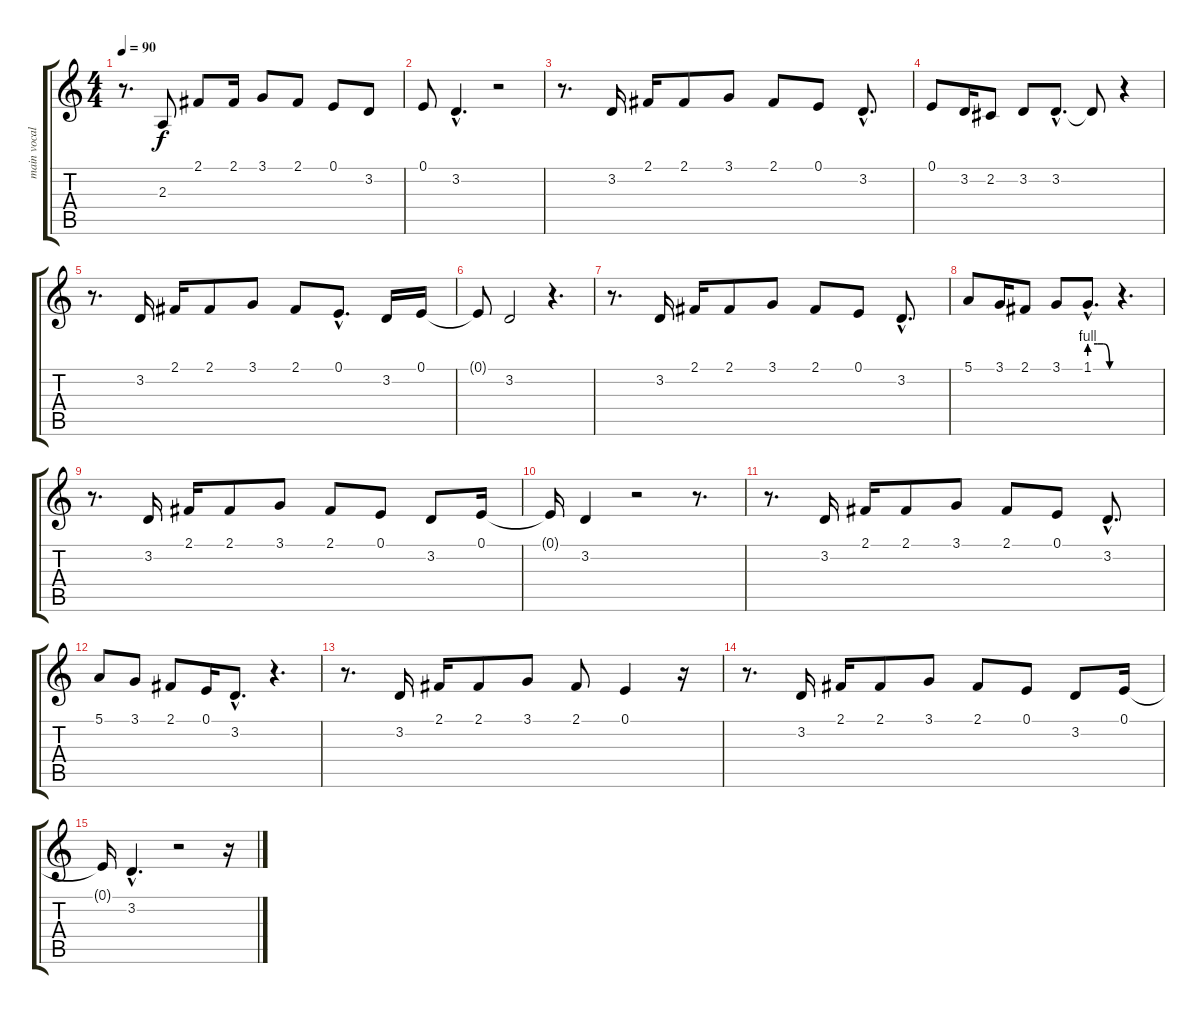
\track ("main vocal - ryan" "main vocal") {instrument oboe}
\staff {score tabs}
\tuning (E4 B3 G3 D3 A2 D2) {hide}
\ts (4 4)
\tempo 90
\clef g2
\ks c
r.8{d dy f} 2.3.8 2.1.8 2.1.16 3.1.8 2.1.8 0.1.8 3.2.8 |
0.1.8 3.2{hac}.4{d} r.2 |
r.8{d} 3.2.16 2.1.16 2.1.8 3.1.8 2.1.8 0.1.8 3.2{hac}.8{d} |
0.1.8 3.2.16 2.2.8 3.2.8 3.2{hac}.8{d} 3.2{t}.8 r.4 |
r.8{d} 3.2.16 2.1.16 2.1.8 3.1.8 2.1.8 0.1{hac}.8{d} 3.2.16 0.1.16 |
0.1{t}.8 3.2.2 r.4{d} |
r.8{d} 3.2.16 2.1.16 2.1.8 3.1.8 2.1.8 0.1.8 3.2{hac}.8{d} |
5.1.8 3.1.16 2.1.8 3.1.8 1.1{be (custom 0 4 20 4 35 4 50 0 60 0) hac}.8{d} r.4{d} |
r.8{d} 3.2.16 2.1.16 2.1.8 3.1.8 2.1.8 0.1.8 3.2.8 0.1.16 |
0.1{t}.16 3.2.4 r.2 r.8{d} |
r.8{d} 3.2.16 2.1.16 2.1.8 3.1.8 2.1.8 0.1.8 3.2{hac}.8{d} |
5.1.8 3.1.8 2.1.8 0.1.16 3.2{hac}.8{d} r.4{d} |
r.8{d} 3.2.16 2.1.16 2.1.8 3.1.8 2.1.8 0.1.4 r.16 |
r.8{d} 3.2.16 2.1.16 2.1.8 3.1.8 2.1.8 0.1.8 3.2.8 0.1.16 |
0.1{t}.16 3.2{hac}.4{d} r.2 r.16
